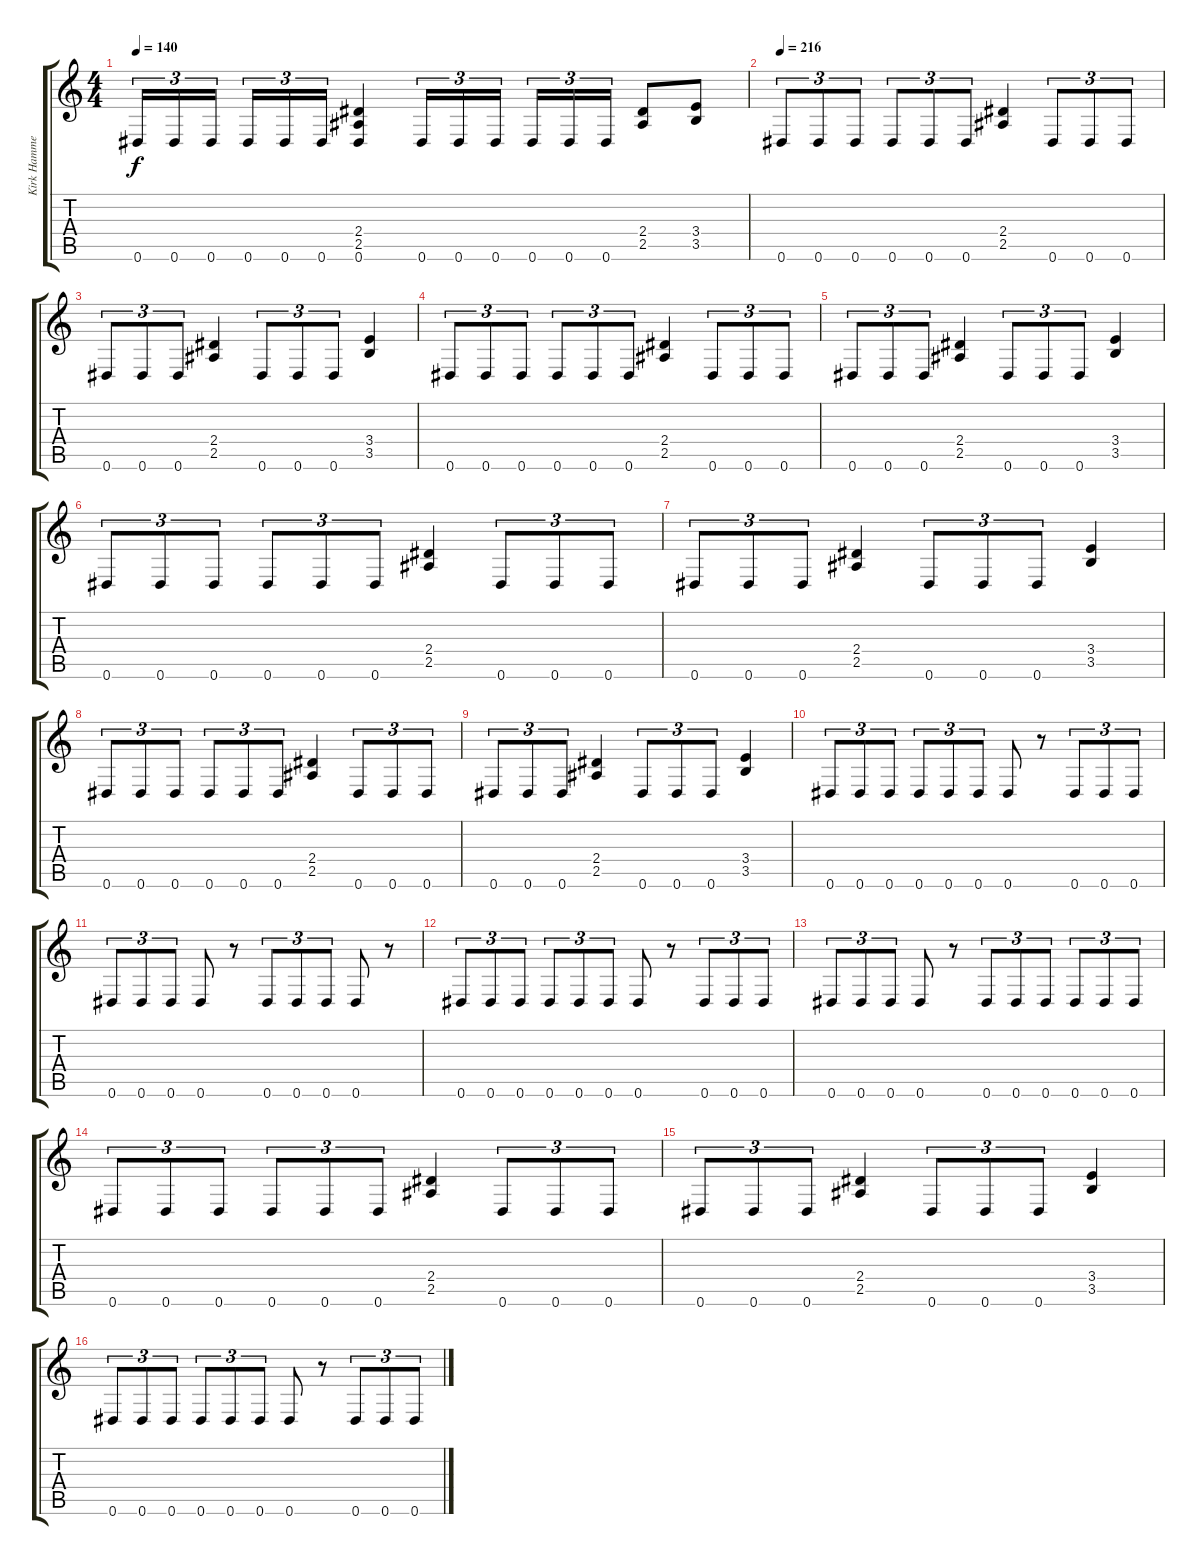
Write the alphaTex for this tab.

\track ("Kirk Hammet" "Kirk Hamme") {instrument electricguitarclean}
\staff {score tabs}
\tuning (Eb4 Bb3 Gb3 Db3 Ab2 Eb2) {hide}
\ts (4 4)
\tempo 140
\clef g2
\ks c
0.6.16{tu (3 2) dy f} 0.6.16{tu (3 2)} 0.6.16{tu (3 2)} 0.6.16{tu (3 2)} 0.6.16{tu (3 2)} 0.6.16{tu (3 2)} (2.4 2.5 0.6).4 0.6.16{tu (3 2)} 0.6.16{tu (3 2)} 0.6.16{tu (3 2)} 0.6.16{tu (3 2)} 0.6.16{tu (3 2)} 0.6.16{tu (3 2)} (2.4 2.5).8 (3.4 3.5).8 |
\tempo 216
0.6.8{tu (3 2)} 0.6.8{tu (3 2)} 0.6.8{tu (3 2)} 0.6.8{tu (3 2)} 0.6.8{tu (3 2)} 0.6.8{tu (3 2)} (2.4 2.5).4 0.6.8{tu (3 2)} 0.6.8{tu (3 2)} 0.6.8{tu (3 2)} |
0.6.8{tu (3 2)} 0.6.8{tu (3 2)} 0.6.8{tu (3 2)} (2.4 2.5).4 0.6.8{tu (3 2)} 0.6.8{tu (3 2)} 0.6.8{tu (3 2)} (3.4 3.5).4 |
0.6.8{tu (3 2)} 0.6.8{tu (3 2)} 0.6.8{tu (3 2)} 0.6.8{tu (3 2)} 0.6.8{tu (3 2)} 0.6.8{tu (3 2)} (2.4 2.5).4 0.6.8{tu (3 2)} 0.6.8{tu (3 2)} 0.6.8{tu (3 2)} |
0.6.8{tu (3 2)} 0.6.8{tu (3 2)} 0.6.8{tu (3 2)} (2.4 2.5).4 0.6.8{tu (3 2)} 0.6.8{tu (3 2)} 0.6.8{tu (3 2)} (3.4 3.5).4 |
0.6.8{tu (3 2)} 0.6.8{tu (3 2)} 0.6.8{tu (3 2)} 0.6.8{tu (3 2)} 0.6.8{tu (3 2)} 0.6.8{tu (3 2)} (2.4 2.5).4 0.6.8{tu (3 2)} 0.6.8{tu (3 2)} 0.6.8{tu (3 2)} |
0.6.8{tu (3 2)} 0.6.8{tu (3 2)} 0.6.8{tu (3 2)} (2.4 2.5).4 0.6.8{tu (3 2)} 0.6.8{tu (3 2)} 0.6.8{tu (3 2)} (3.4 3.5).4 |
0.6.8{tu (3 2)} 0.6.8{tu (3 2)} 0.6.8{tu (3 2)} 0.6.8{tu (3 2)} 0.6.8{tu (3 2)} 0.6.8{tu (3 2)} (2.4 2.5).4 0.6.8{tu (3 2)} 0.6.8{tu (3 2)} 0.6.8{tu (3 2)} |
0.6.8{tu (3 2)} 0.6.8{tu (3 2)} 0.6.8{tu (3 2)} (2.4 2.5).4 0.6.8{tu (3 2)} 0.6.8{tu (3 2)} 0.6.8{tu (3 2)} (3.4 3.5).4 |
0.6.8{tu (3 2)} 0.6.8{tu (3 2)} 0.6.8{tu (3 2)} 0.6.8{tu (3 2)} 0.6.8{tu (3 2)} 0.6.8{tu (3 2)} 0.6.8 r.8 0.6.8{tu (3 2)} 0.6.8{tu (3 2)} 0.6.8{tu (3 2)} |
0.6.8{tu (3 2)} 0.6.8{tu (3 2)} 0.6.8{tu (3 2)} 0.6.8 r.8 0.6.8{tu (3 2)} 0.6.8{tu (3 2)} 0.6.8{tu (3 2)} 0.6.8 r.8 |
0.6.8{tu (3 2)} 0.6.8{tu (3 2)} 0.6.8{tu (3 2)} 0.6.8{tu (3 2)} 0.6.8{tu (3 2)} 0.6.8{tu (3 2)} 0.6.8 r.8 0.6.8{tu (3 2)} 0.6.8{tu (3 2)} 0.6.8{tu (3 2)} |
0.6.8{tu (3 2)} 0.6.8{tu (3 2)} 0.6.8{tu (3 2)} 0.6.8 r.8 0.6.8{tu (3 2)} 0.6.8{tu (3 2)} 0.6.8{tu (3 2)} 0.6.8{tu (3 2)} 0.6.8{tu (3 2)} 0.6.8{tu (3 2)} |
0.6.8{tu (3 2)} 0.6.8{tu (3 2)} 0.6.8{tu (3 2)} 0.6.8{tu (3 2)} 0.6.8{tu (3 2)} 0.6.8{tu (3 2)} (2.4 2.5).4 0.6.8{tu (3 2)} 0.6.8{tu (3 2)} 0.6.8{tu (3 2)} |
0.6.8{tu (3 2)} 0.6.8{tu (3 2)} 0.6.8{tu (3 2)} (2.4 2.5).4 0.6.8{tu (3 2)} 0.6.8{tu (3 2)} 0.6.8{tu (3 2)} (3.4 3.5).4 |
0.6.8{tu (3 2)} 0.6.8{tu (3 2)} 0.6.8{tu (3 2)} 0.6.8{tu (3 2)} 0.6.8{tu (3 2)} 0.6.8{tu (3 2)} 0.6.8 r.8 0.6.8{tu (3 2)} 0.6.8{tu (3 2)} 0.6.8{tu (3 2)}
